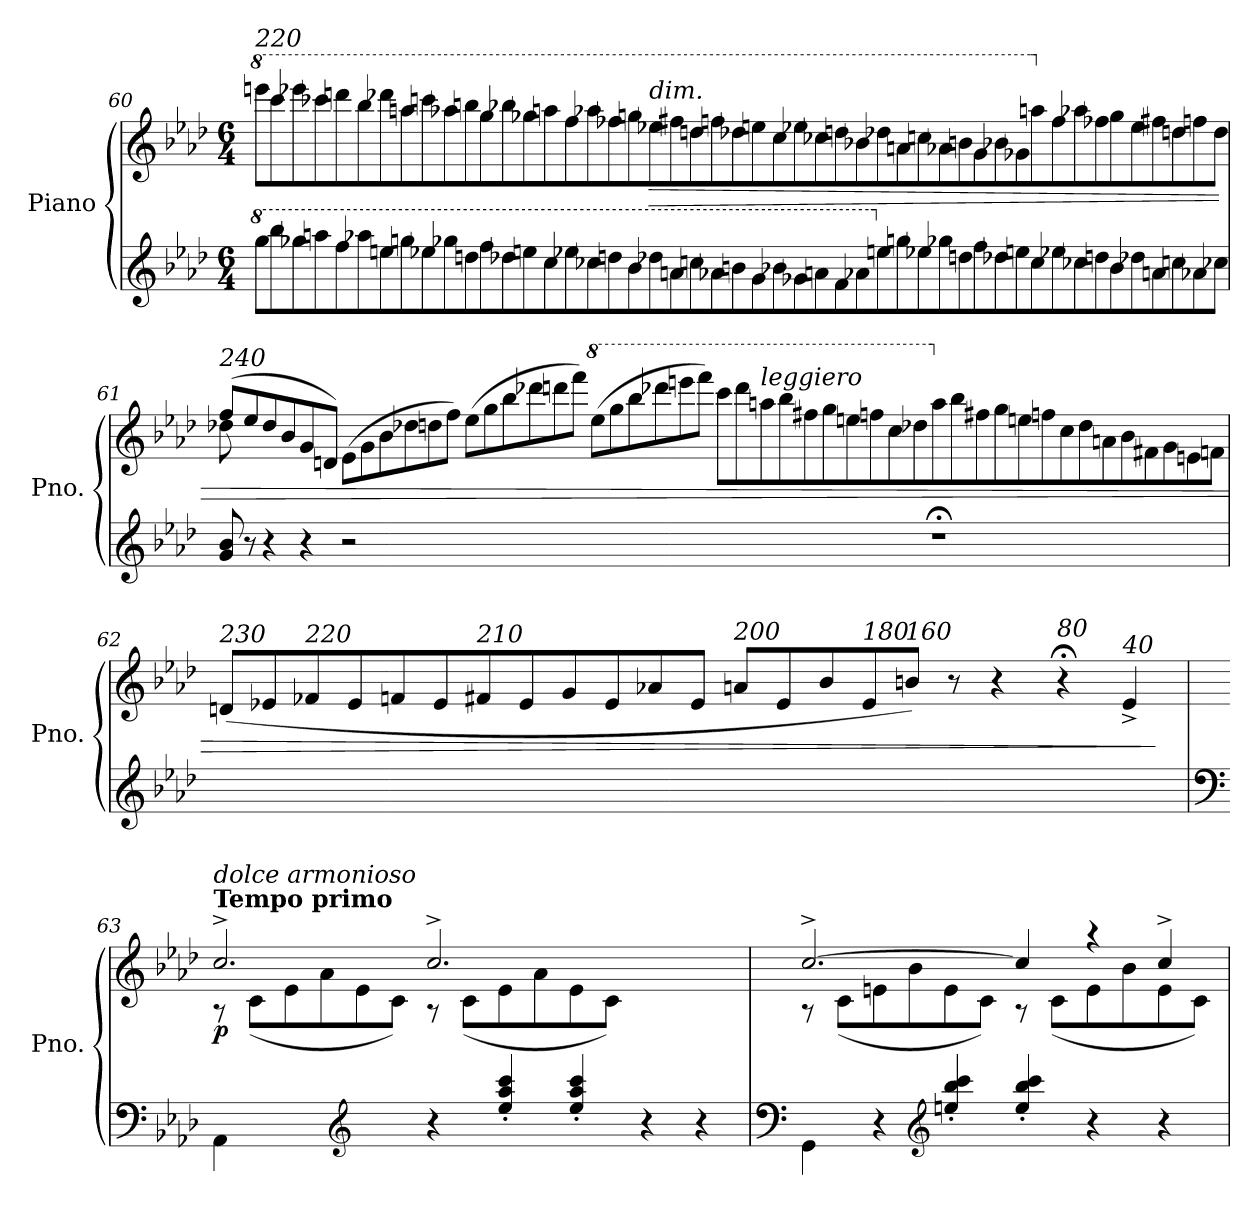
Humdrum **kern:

**kern	**kern	**dynam
*part1	*part1	*part1
*staff2	*staff1	*staff1/2
*I"Piano	*	*
*I'Pno.	*	*
!!LO:LB:g=z
*clefG2	*clefG2	*
*k[b-e-a-d-]	*k[b-e-a-d-]	*
*M6/4	*M6/4	*
*8va	*	*
*	*8va	*
=60	=60	=60
!	!LO:TX:a:i:t=220	!
8ggg\L	8eeeen\L	.
8bbb-\	8cccc\	.
8ggg-X\	8eeee-X\	.
8aaan\	8cccc-X\	.
8fff\	8ddddn\	.
8aaa-X\	8bbb-\	.
8eeen\	8dddd-X\	.
8gggn\	8aaan\	.
8eee-X\	8ccccn\	.
8ggg-X\	8aaa-X\	.
8dddn\	8bbbn\	.
8fff\	8ggg\	.
8ddd-X\	8bbb-X\	.
8eeen\	8ggg-X\	.
8ccc\	8aaan\	.
8eee-X\	8fff\	.
8ccc-X\	8aaa-X\	.
8dddn\	8fff-X\	.
8bb-\	8gggn\	.
!	!LO:TX:a:i:t=dim.	!
!	!	!LO:HP:b
8ddd-X\	8eee-X\	>
8aan\	8fff#X\	.
8cccn\	8dddn\	.
8aa-X\	8fffn\	.
8bbn\	8ddd-X\	.
8gg\	8eeen\	.
8bb-X\	8ccc\	.
8gg-X\	8eee-X\	.
8aan\	8ccc-X\	.
8ff\	8dddn\	.
8aa-X\	8bb-X\	.
*X8va	*	*
8een\	8ddd-X\	.
8ggn\	8aan\	.
8ee-X\	8cccn\	.
8gg-X\	8aa-X\	.
8ddn\	8bbn\	.
8ff\	8gg\	.
8dd-X\	8bb-X\	.
8een\	8gg-X\	.
*	*X8va	*
8cc\	8aan\	.
8ee-X\	8ff\	.
8cc-X\	8aa-X\	.
8ddn\	8ff-X\	.
8b-\	8gg\	.
8dd-X\	8ee-\	.
8an\	8ff#X\	.
8ccn\	8ddn\	.
8a-X\	8ffn\	.
8cc-X\J	8dd\J	.
!!LO:LB:g=z
=61	=61	=61
*	*^	*
!	!LO:TX:a:i:t=240	!	!
8g/ 8b-/	(>8ff/L	8dd-X\	.
8r	8ee-/	1ryy	.
4r	8dd-/	.	.
.	8b-/	.	.
4r	8g/	.	.
.	8dn/J)	.	.
2r	(>8e-\L	.	.
.	8g\	.	.
.	8b-\	.	.
.	8dd-X\	1ryy	.
4ryy	8ddn\	.	.
.	8ff\J)	.	.
4ryy	(>8ee-\L	.	.
.	8gg\	.	.
4ryy	8bb-\	.	.
.	8ddd-X\	.	.
0ryy	8dddn\	.	.
.	8fff\J)	1ryy	.
*	*8va	*	*
.	(>8eee-\L	.	.
.	8ggg\	.	.
.	8bbb-\	.	.
.	8dddd-X\	.	.
.	8eeeen\	.	.
.	8ffff\J)	.	.
.	8cccc\L	.	.
.	8dddd-\	1ryy	.
!	!LO:TX:a:i:t=leggiero	!	!
.	8aaan\	.	.
.	8bbb-\	.	.
.	8fff#X\	.	.
.	8ggg\	.	.
.	8eeen\	.	.
.	8fffn\	.	.
4ryy	8ccc\	.	.
.	8ddd-X\	1...ryy	.
*	*X8va	*	*
1r;<	8aa\	.	.
.	8bb-\	.	.
.	8ff#X\	.	.
.	8gg\	.	.
.	8een\	.	.
.	8ffn\	.	.
.	8cc\	.	.
.	8dd-\	.	.
4ryy	8an\	.	.
.	8b-\	.	.
2ryy	8f#X\	.	.
.	8g\	.	.
.	8en\	.	.
.	8fn\J	.	.
*	*v	*v	*
!!LO:LB:g=z
=62	=62	=62
!	!LO:TX:a:i:t=230	!
1.ryy	(8dn/L	.
.	8e-X/	.
!	!LO:TX:a:i:t=220	!
.	8f-X/	.
.	8e-/	.
.	8fn/	.
.	8e-/	.
!	!LO:TX:a:i:t=210	!
.	8f#X/	.
.	8e-/	.
.	8g/	.
.	8e-/	.
.	8a-X/	.
.	8e-/J	.
!	!LO:TX:a:i:t=200	!
4ryy	8an/L	.
.	8e-/	.
4ryy	8b-/	.
!	!LO:TX:a:i:t=180	!
.	8e-/	.
!	!LO:TX:a:i:t=160	!
1ryy	8bn/J)	.
.	8r	.
.	4r	.
!	!LO:TX:a:i:t=80	!
.	4r;<	.
!	!LO:TX:a:i:t=40	!
.	4e-^/	.
.	.	]
=63	=63	=63
*clefF4	*	*
*	*^	*
!	!LO:TX:a:B:t=Tempo primo	!	!
!	!LO:TX:a:i:t=dolce armonioso	!	!
!	!	!	!LO:DY:b
4AA-\	2.cc^/	8r	p
.	.	(8c\L	.
2ryy	.	8e-\	.
.	.	8a-\	.
*clefG2	*	*	*
.	.	8e-\	.
.	.	8c\J)	.
4r	2.cc^/	8r	.
.	.	(8c\L	.
4ee-/' 4aa-/' 4ccc/'	.	8e-\	.
.	.	8a-\	.
4ee-/' 4aa-/' 4ccc/'	.	8e-\	.
.	.	8c\J)	.
4r	2ryy	2ryy	.
4r	.	.	.
=64	=64	=64	=64
*clefF4	*	*	*
4GG\	[2.cc^/	8r	.
.	.	(8c\L	.
4r	.	8en\	.
.	.	8b-\	.
*clefG2	*	*	*
4een/' 4bb-/' 4ccc/'	.	8e\	.
.	.	8c\J)	.
4ee/' 4bb-/' 4ccc/'	4cc/]	8r	.
.	.	(8c\L	.
4r	4r	8e\	.
.	.	8b-\	.
4r	4cc^/	8e\	.
.	.	8c\J)	.
*	*v	*v	*
=	=	=
*-	*-	*-
